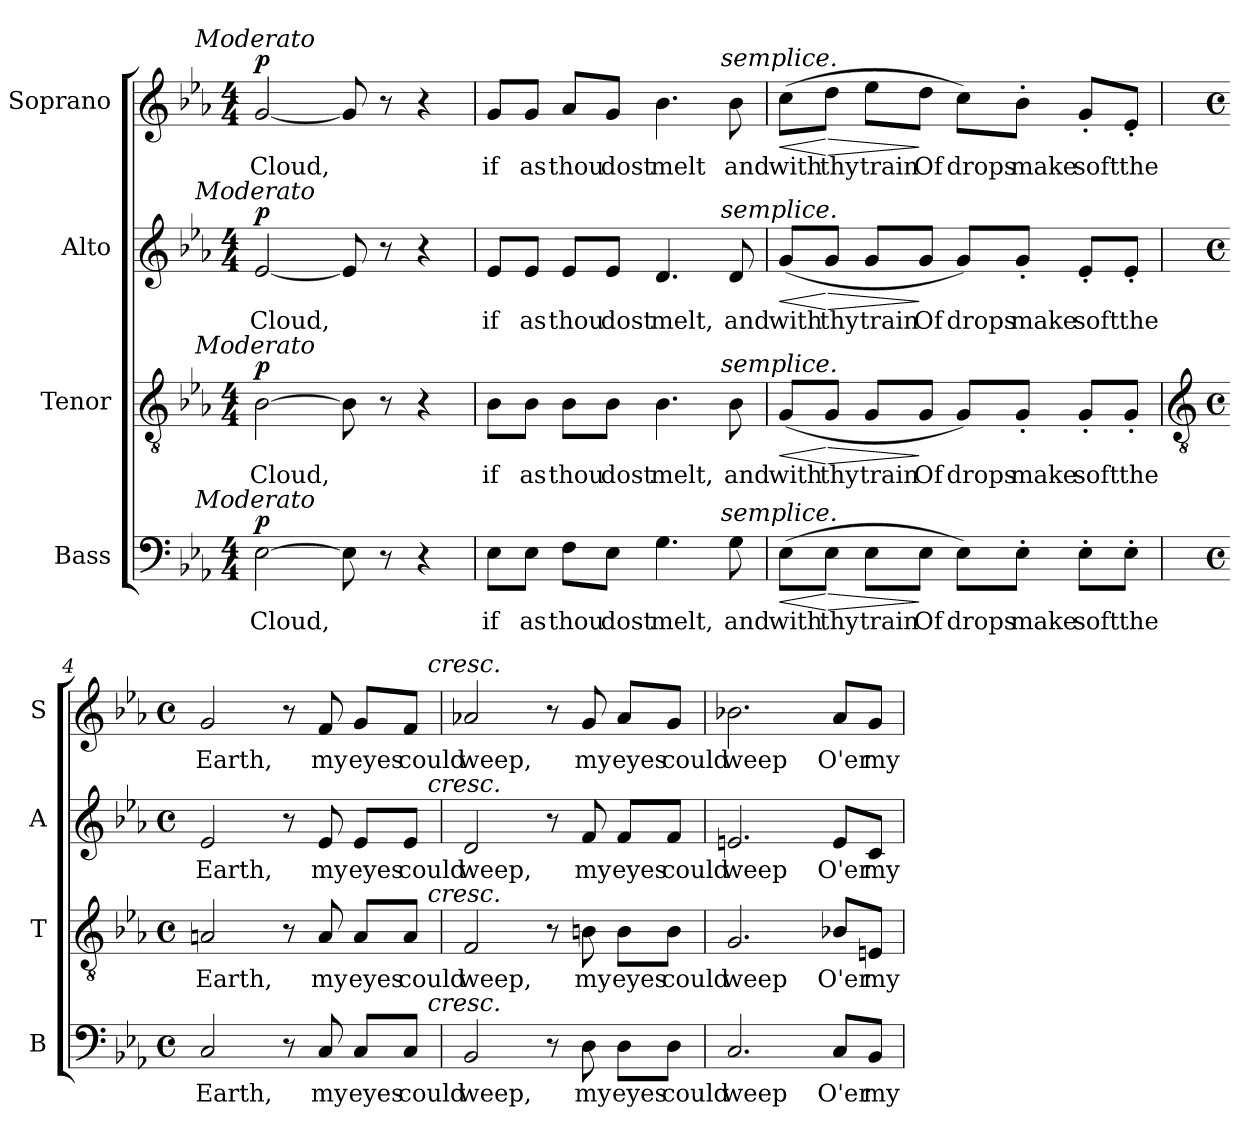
**kern	**text	**dynam	**kern	**text	**dynam	**kern	**text	**dynam	**kern	**text	**dynam
*part4	*part4	*part4	*part3	*part3	*part3	*part2	*part2	*part2	*part1	*part1	*part1
*staff4	*staff4	*staff4	*staff3	*staff3	*staff3	*staff2	*staff2	*staff2	*staff1	*staff1	*staff1
*I"Bass	*	*	*I"Tenor	*	*	*I"Alto	*	*	*I"Soprano	*	*
*I'B	*	*	*I'T	*	*	*I'A	*	*	*I'S	*	*
*clefF4	*	*	*clefGv2	*	*	*clefG2	*	*	*clefG2	*	*
*k[b-e-a-]	*	*	*k[b-e-a-]	*	*	*k[b-e-a-]	*	*	*k[b-e-a-]	*	*
*E-:	*	*	*E-:	*	*	*E-:	*	*	*E-:	*	*
*M4/4	*	*	*M4/4	*	*	*M4/4	*	*	*M4/4	*	*
*MM60	*	*	*MM60	*	*	*MM60	*	*	*MM60	*	*
=1	=1	=1	=1	=1	=1	=1	=1	=1	=1	=1	=1
!	!	!	!	!	!	!	!	!	!LO:TX:a:i:cj:t=Moderato	!	!
!	!	!	!	!	!	!LO:TX:a:i:cj:t=Moderato	!	!	!	!	!
!	!	!	!LO:TX:a:i:cj:t=Moderato	!	!	!	!	!	!	!	!
!LO:TX:a:i:cj:t=Moderato	!	!	!	!	!	!	!	!	!	!	!
!	!LO:LY:b	!LO:DY:a	!	!LO:LY:b	!LO:DY:a	!	!LO:LY:b	!LO:DY:a	!	!LO:LY:b	!LO:DY:a
[2E-\	Cloud,	p	[2B-\	Cloud,	p	[2e-/	Cloud,	p	[2g/	Cloud,	p
8E-\]	.	.	8B-\]	.	.	8e-/]	.	.	8g/]	.	.
8r	.	.	8r	.	.	8r	.	.	8r	.	.
4r	.	.	4r	.	.	4r	.	.	4r	.	.
=2	=2	=2	=2	=2	=2	=2	=2	=2	=2	=2	=2
!	!LO:LY:b	!	!	!LO:LY:b	!	!	!LO:LY:b	!	!	!LO:LY:b	!
8E-\L	if	.	8B-\L	if	.	8e-/L	if	.	8g/L	if	.
!	!LO:LY:b	!	!	!LO:LY:b	!	!	!LO:LY:b	!	!	!LO:LY:b	!
8E-\J	as	.	8B-\J	as	.	8e-/J	as	.	8g/J	as	.
!	!LO:LY:b	!	!	!LO:LY:b	!	!	!LO:LY:b	!	!	!LO:LY:b	!
8F\L	thou	.	8B-\L	thou	.	8e-/L	thou	.	8a-/L	thou	.
!	!LO:LY:b	!	!	!LO:LY:b	!	!	!LO:LY:b	!	!	!LO:LY:b	!
8E-\J	dost	.	8B-\J	dost	.	8e-/J	dost	.	8g/J	dost	.
!	!LO:LY:b	!	!	!LO:LY:b	!	!	!LO:LY:b	!	!	!LO:LY:b	!
4.G\	melt,	.	4.B-\	melt,	.	4.d/	melt,	.	4.b-\	melt	.
!	!LO:LY:b	!	!	!LO:LY:b	!	!	!LO:LY:b	!	!	!LO:LY:b	!
8G\	and	.	8B-\	and	.	8d/	and	.	8b-\	and	.
=3	=3	=3	=3	=3	=3	=3	=3	=3	=3	=3	=3
!	!	!	!	!	!	!	!	!	!LO:TX:a:i:cj:t=semplice.	!	!
!	!	!	!	!	!	!LO:TX:a:i:cj:t=semplice.	!	!	!	!	!
!	!	!	!LO:TX:a:i:cj:t=semplice.	!	!	!	!	!	!	!	!
!LO:TX:a:i:cj:t=semplice.	!	!	!	!	!	!	!	!	!	!	!
!	!LO:LY:b	!LO:HP:b	!	!LO:LY:b	!LO:HP:b	!	!LO:LY:b	!LO:HP:b	!	!LO:LY:b	!LO:HP:b
(>8E-\L	with	<	(<8G/L	with	<	(<8g/L	with	<	(>8cc\L	with	<
!	!LO:LY:b	!LO:HP:n=1:b	!	!LO:LY:b	!LO:HP:n=1:b	!	!LO:LY:b	!LO:HP:n=1:b	!	!LO:LY:b	!LO:HP:n=1:b
8E-\J	thy	[ >	8G/J	thy	[ >	8g/J	thy	[ >	8dd\J	thy	[ >
!	!LO:LY:b	!	!	!LO:LY:b	!	!	!LO:LY:b	!	!	!LO:LY:b	!
8E-\L	train	.	8G/L	train	.	8g/L	train	.	8ee-\L	train	.
!	!LO:LY:b	!	!	!LO:LY:b	!	!	!LO:LY:b	!	!	!LO:LY:b	!
8E-\J	Of	]	8G/J	Of	]	8g/J	Of	]	8dd\J	Of	]
!	!LO:LY:b	!	!	!LO:LY:b	!	!	!LO:LY:b	!	!	!LO:LY:b	!
8E-\L)	drops	.	8G/L)	drops	.	8g/L)	drops	.	8cc\L)	drops	.
!	!LO:LY:b	!	!	!LO:LY:b	!	!	!LO:LY:b	!	!	!LO:LY:b	!
8E-'\J	make	.	8G'/J	make	.	8g'/J	make	.	8b-'\J	make	.
!	!LO:LY:b	!	!	!LO:LY:b	!	!	!LO:LY:b	!	!	!LO:LY:b	!
8E-'\L	soft	.	8G'/L	soft	.	8e-'/L	soft	.	8g'/L	soft	.
!	!LO:LY:b	!	!	!LO:LY:b	!	!	!LO:LY:b	!	!	!LO:LY:b	!
8E-'\J	the	.	8G'/J	the	.	8e-'/J	the	.	8e-'/J	the	.
!!LO:LB:g=z
=4	=4	=4	=4	=4	=4	=4	=4	=4	=4	=4	=4
*	*	*	*clefGv2	*	*	*	*	*	*	*	*
*M4/4	*	*	*M4/4	*	*	*M4/4	*	*	*M4/4	*	*
*met(c)	*	*	*met(c)	*	*	*met(c)	*	*	*met(c)	*	*
!	!LO:LY:b	!	!	!LO:LY:b	!	!	!LO:LY:b	!	!	!LO:LY:b	!
2C/	Earth,	.	2An/	Earth,	.	2e-/	Earth,	.	2g/	Earth,	.
8r	.	.	8r	.	.	8r	.	.	8r	.	.
!	!LO:LY:b	!	!	!LO:LY:b	!	!	!LO:LY:b	!	!	!LO:LY:b	!
8C/	my	.	8A/	my	.	8e-/	my	.	8f/	my	.
!	!LO:LY:b	!	!	!LO:LY:b	!	!	!LO:LY:b	!	!	!LO:LY:b	!
8C/L	eyes	.	8A/L	eyes	.	8e-/L	eyes	.	8g/L	eyes	.
!	!LO:LY:b	!	!	!LO:LY:b	!	!	!LO:LY:b	!	!	!LO:LY:b	!
8C/J	could	.	8A/J	could	.	8e-/J	could	.	8f/J	could	.
=5	=5	=5	=5	=5	=5	=5	=5	=5	=5	=5	=5
!	!	!	!	!	!	!	!	!	!LO:TX:a:i:cj:t=cresc.	!	!
!	!	!	!	!	!	!LO:TX:a:i:cj:t=cresc.	!	!	!	!	!
!	!	!	!LO:TX:a:i:cj:t=cresc.	!	!	!	!	!	!	!	!
!LO:TX:a:i:cj:t=cresc.	!	!	!	!	!	!	!	!	!	!	!
!	!LO:LY:b	!	!	!LO:LY:b	!	!	!LO:LY:b	!	!	!LO:LY:b	!
2BB-/	weep,	.	2F/	weep,	.	2d/	weep,	.	2a-X/	weep,	.
8r	.	.	8r	.	.	8r	.	.	8r	.	.
!	!LO:LY:b	!	!	!LO:LY:b	!	!	!LO:LY:b	!	!	!LO:LY:b	!
8D\	my	.	8Bn\	my	.	8f/	my	.	8g/	my	.
!	!LO:LY:b	!	!	!LO:LY:b	!	!	!LO:LY:b	!	!	!LO:LY:b	!
8D\L	eyes	.	8B\L	eyes	.	8f/L	eyes	.	8a-/L	eyes	.
!	!LO:LY:b	!	!	!LO:LY:b	!	!	!LO:LY:b	!	!	!LO:LY:b	!
8D\J	could	.	8B\J	could	.	8f/J	could	.	8g/J	could	.
=6	=6	=6	=6	=6	=6	=6	=6	=6	=6	=6	=6
!	!LO:LY:b	!	!	!LO:LY:b	!	!	!LO:LY:b	!	!	!LO:LY:b	!
2.C/	weep	.	2.G/	weep	.	2.en/	weep	.	2.b-X\	weep	.
!	!LO:LY:b	!	!	!LO:LY:b	!	!	!LO:LY:b	!	!	!LO:LY:b	!
8C/L	O'er	.	8B-X/L	O'er	.	8e/L	O'er	.	8a-/L	O'er	.
!	!LO:LY:b	!	!	!LO:LY:b	!	!	!LO:LY:b	!	!	!LO:LY:b	!
8BB-/J	my	.	8En/J	my	.	8c/J	my	.	8g/J	my	.
=	=	=	=	=	=	=	=	=	=	=	=
*-	*-	*-	*-	*-	*-	*-	*-	*-	*-	*-	*-
